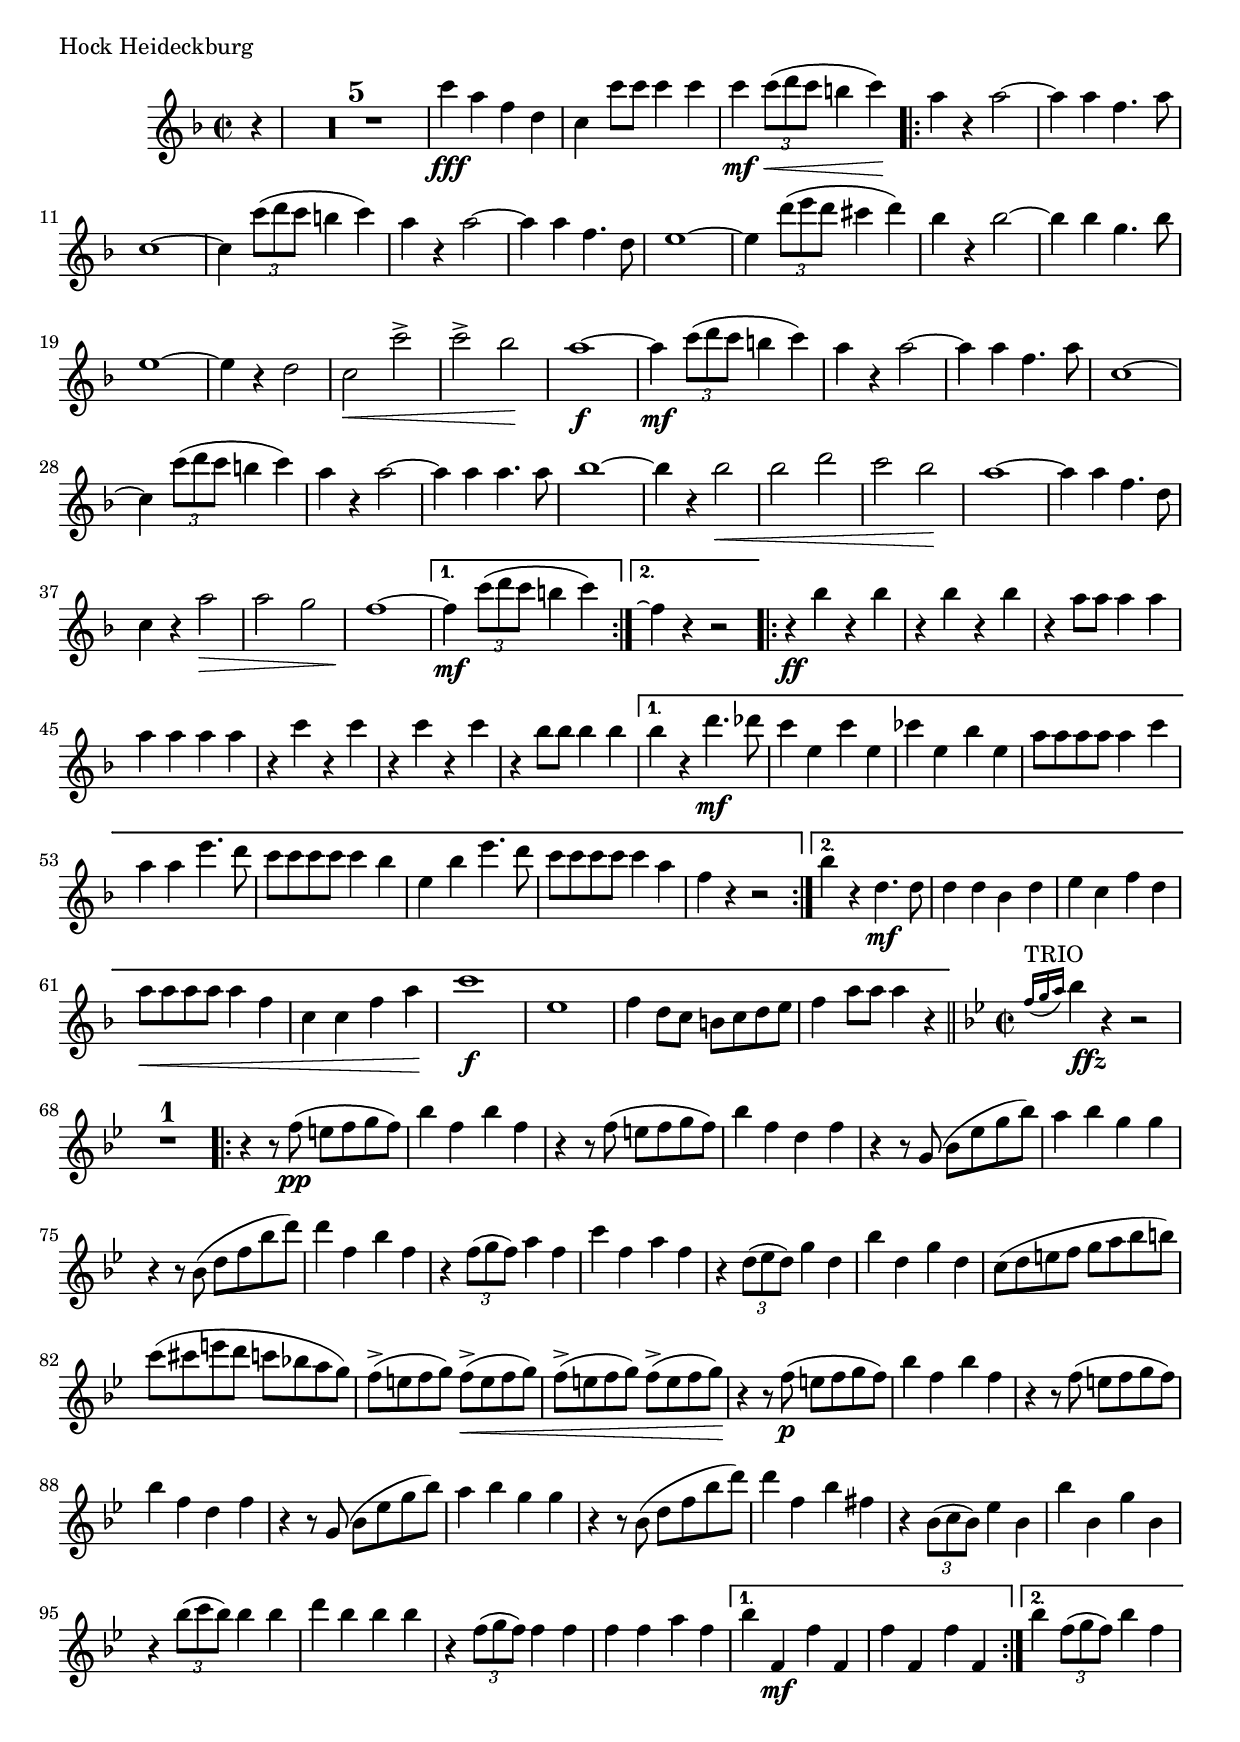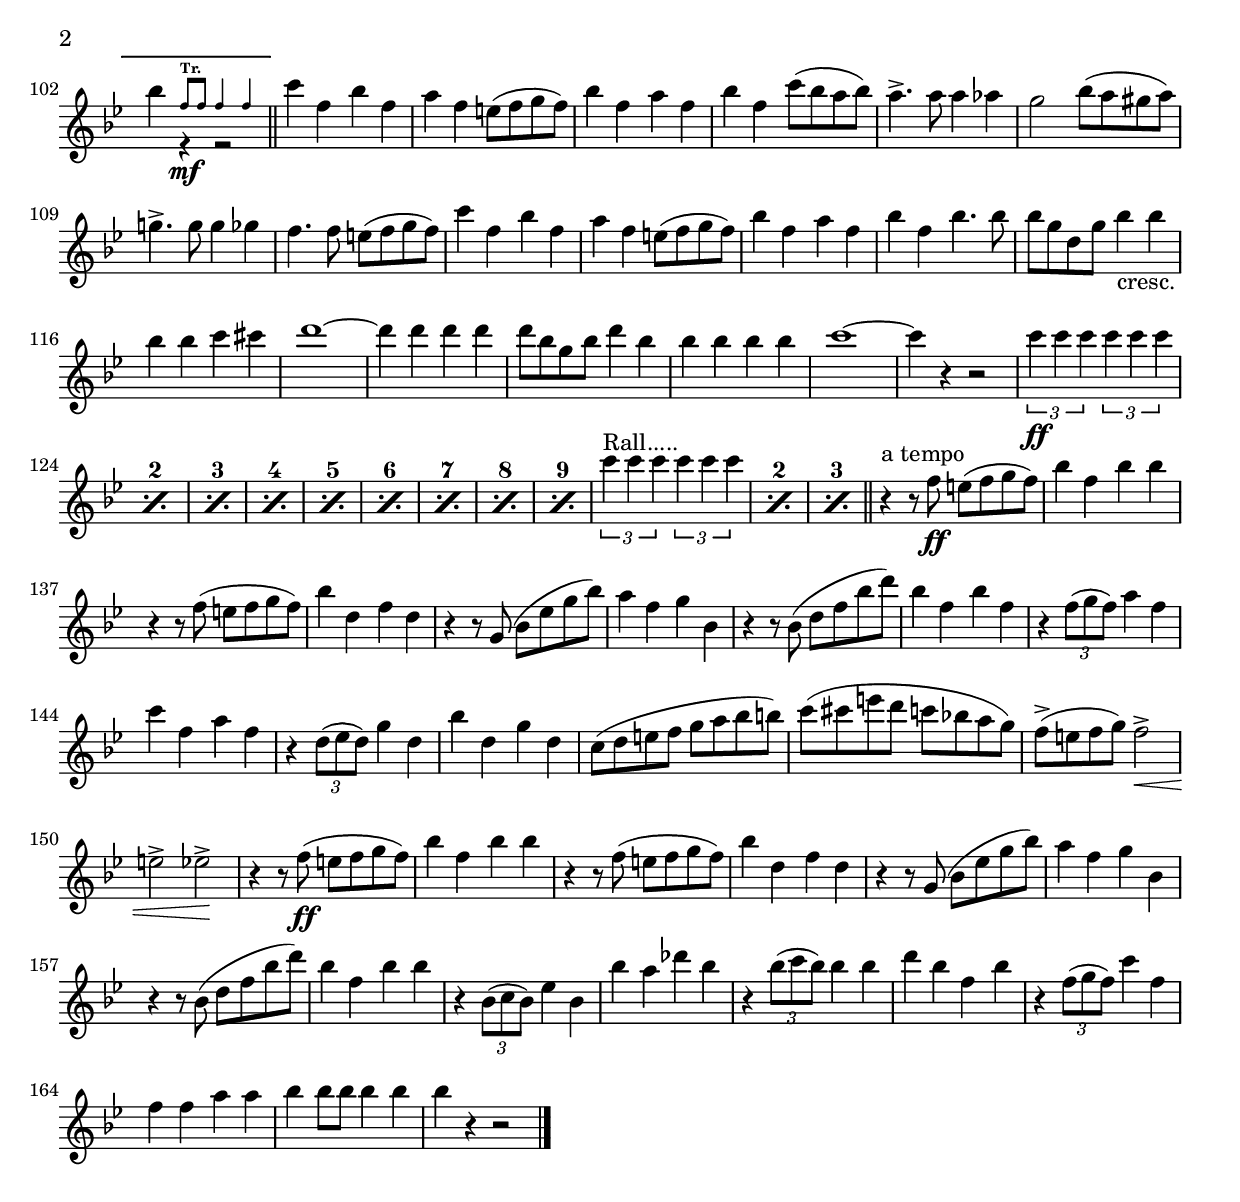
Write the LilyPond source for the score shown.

\version "2.18.2"
% When ready to include in collection: 1. Comment paper.
% 				       2. Create include file of relative and
%{					  header.
%Comment out from here
%
#(set-default-paper-size "a4" 'portrait)
#(set-global-staff-size 15) % set staff-size when ready to print

\include "Marsch_format.ly"

%...to here
%}
  \score {

    % Svenska Polisens Marscher: 1. Hock Heideckburg    
    \relative c'' { 
    	    \key f \major \time 2/2 
    	    \compressFullBarRests
    	    \set Score.markFormatter = #format-mark-box-letters
    \partial 4 r4
    R1*5  |  
    c'4\fff a f d      | % 6
    c c'8 c c4 c      | % 7
    c \mf\< \times 2/3{c8( d c  } b4 c\!)      | % 8
    
    \repeat volta 2 {
    	    a r a2~      | % 9
    	    a4 a f4. a8
    	    c,1~      | % 11
    	    c4 \times 2/3{c'8( d c  } b4 c)      | % 12
    	    a r a2~      | % 13
    	    a4 a f4. d8      | % 14
    	    e1~      | % 15
    	    e4 \times 2/3{d'8( e d  } cis4 d)      | % 16
    	    bes r bes2~      | % 17
    	    bes4 bes g4. bes8      | % 18
    	    e,1~      | % 19
    	    e4 r d2      | % 20
    	    c\< c'->      | % 21
    	    c-> bes \!      | % 22
    	    a1~ \f      | % 23
    	    a4 \mf \times 2/3{c8( d c  } b4 c)      | % 24
    	    a r a2~      | % 25
    	    a4 a f4. a8      | % 26
    	    c,1~      | % 27
    	    c4 \times 2/3{c'8( d c  } b4 c)      | % 28
    	    a r a2~      | % 29
    	    a4 a a4. a8      | % 30
    	    bes1~      | % 31
    	    bes4 r bes2 \<      | % 32
    	    bes d      | % 33
    	    c bes \!      | % 34
    	    a1~      | % 35
    	    a4 a f4. d8      | % 36
    	    c4 r a'2 \>      | % 37
    	    a g      | % 38
    	    f1~ \!      | % 39
    } % end repeat
    \alternative {
    	    {f4 \mf \times 2/3{c'8( d c  } b4 c) |} %40
    	    {f,\repeatTie  r r2 |}	 %41
    } % end alternatives
    
    \repeat volta 2 { %startrep 
    	    r4 \ff bes r bes | % 42
    	    r4 bes r bes	| % 43
    	    r4 a8 a a4 a      | % 44
    	    a a a a      | % 45
    	    r c r c      | % 46
    	    r c r c      | % 47
    	    r bes8 bes bes4 bes      | % 48
    } % end repeat
    \alternative {
    	    {bes r d4. \mf des8      | % 49
    	    c4 e, c' e,		| %50
    	    ces'4 e, bes' e,      | % 51
    	    a8 a a a a4 c      | % 52
    	    a a e'4. d8      | % 53
    	    c c c c c4 bes      | % 54
    	    e, bes' e4. d8      | % 55
    	    c c c c c4 a      | % 56
    	    f r r2      | % 57
    	    }
    	    {bes4 r d,4. \mf d8      | % 58
    	    d4 d bes d 	| %59
    	    e4 c f d      | % 60
    	    a'8 \< a a a a4 f      | % 61
    	    c c f a \!      | % 62
    	    c1 \f      | % 63
    	    e,      | % 64
    	    f4 d8 c b c d e      | % 65
    	    f4 a8 a a4 r      | % 66
    	    \bar "||"
    	    }
    } % end alternatives
    
    \time 2/2 \key bes \major
    \grace{\stemUp f16^\markup {\upright  "TRIO"} [( g a ) ]  } 
    \stemNeutral bes4_\markup{\dynamic ffz} r4 r2      | % 67
    R1^\markup{\normalsize\number 1}	 | % 68
    
    \repeat volta 2 { %startrep
    	    r4 r8 f( \pp e f g f)      | % 69
    	    bes4 f bes f    | % 70
    	    r4 r8 f( e f g f)      | % 71
    	    bes4 f d f      | % 72
    	    r r8 g,( bes ees g bes)      | % 73
    	    a4 bes g g      | % 74
    	    r r8 bes, ( d f bes d)      | % 75
    	    d4 f, bes f      | % 76
    	    r \times 2/3{f8( g f)  } a4 f      | % 77
    	    c' f, a f      | % 78
    	    r \times 2/3{d8( ees d)  } g4 d      | % 79
    	    bes' d, g d      | % 80
    	    c8 (d e f g8 a bes b)      | % 81
    	    c( cis e d c bes! a g)      | % 82
    	    f-> ( e f g) f->\< ( e f g)      | % 83
    	    f-> ( e f g) f-> ( e f g) \!      | % 84
    	    r4 r8 f( \p e f g f)      | % 85
    	    bes4 f bes f      | % 86
    	    r r8 f( e f g f)      | % 87
    	    bes4 f d f      | % 88
    	    r r8 g,( bes ees g bes)      | % 89
    	    a4 bes g g      | % 90
    	    r r8 bes, ( d f bes d)      | % 91
    	    d4 f, bes fis      | % 92
    	    r \times 2/3{bes,8( c bes)  } ees4 bes      | % 93
    	    bes' bes, g' bes,      | % 94
    	    r \times 2/3{bes'8( c bes)  } bes4 bes      | % 95
    	    d bes bes bes      | % 96
    	    r \times 2/3{f8( g f)  } f4 f      | % 97
    	    f f a f      | % 98    
    } % end repeat
    \alternative{
    	    {bes f,\mf f' f,        | % 99
    	     f' f, f' f,	|} % 100
    	    {bes'4 \times 2/3{f8( g f)  } bes4 f |bes   % 101
    	    	    
    	    <<{\set fontSize = #-4  % make note heads smaller
    	      f8^\markup {\bold {Tr.}}  f f4 f  | % 102
    	       \unset fontSize } % return to default size
    	    \\
    		{r4\mf r2 \bar "||"} >>
    	    }
    } %close alternatives
    
    c'4 f, bes f      | % 103
    a f e8( f g f)  | % 104
    bes4 f a f      | % 105
    bes f c'8( bes a bes)      | % 106
    a4.-> a8 a4 aes      | % 107
    g2 bes8( a gis a)      | % 108
    g!4.-> g8 g4 ges      | % 109
    f4. f8 e( f g f)      | % 110
    c'4 f, bes f      | % 111
    a f e8( f g f)      | % 112
    bes4 f a f      | % 113
    bes f bes4. bes8      | % 114
    bes g d g bes4 _\markup{"cresc."} bes      | % 115
    bes bes c cis      | % 116
    d1~      | % 117
    d4 d d d      | % 118
    d8 bes g bes d4 bes      | % 119
    bes bes bes bes      | % 120
    c1~      | % 121
    c4 r r2      | % 122
    \set countPercentRepeats = ##t
    \repeat percent 9
    {\times 2/3{c4\ff  c c  } \times 2/3{c c c  }} % 129
    \repeat percent 3
    {\times 2/3{c4^\markup {Rall.....}  c c  } \times 2/3{c c c  }}
    \bar "||"
    r4^\markup {a tempo} r8 f,\ff e (f g f)     | % 134
    bes4 f bes4 bes | % 135
    r r8 f (e f g f) | % 136
    bes4 d, f d | % 137
    r r8 g, (bes ees g bes) | % 138
    a4 f g bes, | % 139
    r r8 bes (d f bes d) | % 140
    bes4 f bes f      | % 141
    r \times 2/3{f8 (g f)} a4 f | % 142
    c' f, a f      | % 142
    r \times 2/3{d8 (ees d)} g4 d     | % 144
    bes' d, g d | % 145
    c8 (d e f g a bes b)  | % 146
    c (cis e d c bes! a g) | % 147
    f-> (e f g) f2->\<      | % 148
    e->  ees->  \!      | % 149
    r4 r8 f\ff (e f g f)      | % 150
    bes4 f bes bes | % 151
    r r8 f (e f g f) | % 152
    bes4 d, f d | % 153
    r r8 g, (bes ees g bes) | % 154
    a4 f g bes, | % 155
    r r8 bes (d f bes d) | % 156
    bes4 f bes bes | % 157
    r \times 2/3{bes,8 (c bes)} ees4 bes | % 158
    bes'4 a des bes | % 159
    r \times 2/3{bes8 (c bes)} bes4 bes | % 160
    d bes f bes | % 161
    r \times 2/3{f8 (g f)} c'4 f, | % 162
    f f a a | % 163
    bes bes8 bes bes4 bes      | % 164
    bes r r2 \bar "|."    
    
    }%end relative
    \header {
    	    piece = "Hock Heideckburg"
    	    composer = "R. Herzer Op10"
    	}
    	\layout {ragged-last = ##t
    	}
  }%end score
